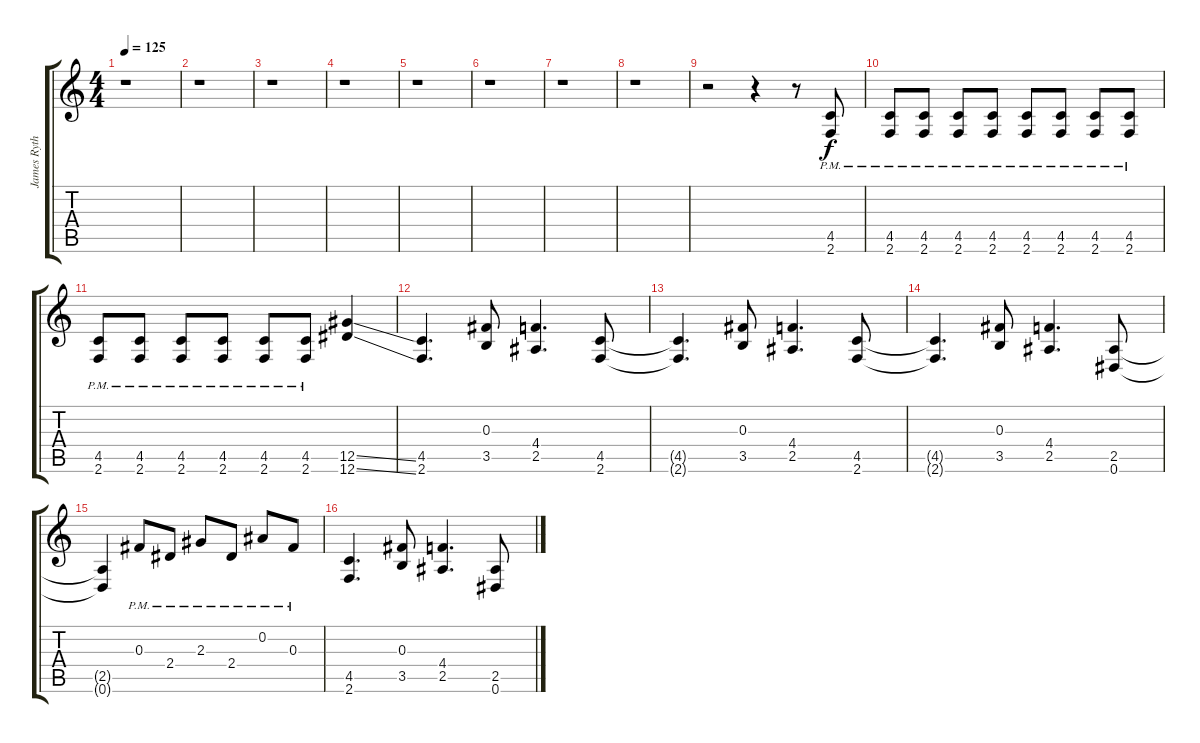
\track ("James Rythm" "James Ryth") {instrument distortionguitar}
\staff {score tabs}
\tuning (Eb4 Bb3 Gb3 Db3 Ab2 Eb2) {hide}
\ts (4 4)
\tempo 125
\clef g2
\ks c
r.1{dy f} |
r.1 |
r.1 |
r.1 |
r.1 |
r.1 |
r.1 |
r.1 |
r.2 r.4 r.8 (4.5{pm} 2.6{pm}).8 |
(4.5{pm} 2.6{pm}).8 (4.5{pm} 2.6{pm}).8 (4.5{pm} 2.6{pm}).8 (4.5{pm} 2.6{pm}).8 (4.5{pm} 2.6{pm}).8 (4.5{pm} 2.6{pm}).8 (4.5{pm} 2.6{pm}).8 (4.5{pm} 2.6{pm}).8 |
(4.5{pm} 2.6{pm}).8 (4.5{pm} 2.6{pm}).8 (4.5{pm} 2.6{pm}).8 (4.5{pm} 2.6{pm}).8 (4.5{pm} 2.6{pm}).8 (4.5{pm} 2.6{pm}).8 (12.5{ss} 12.6{ss}).4 |
(4.5 2.6).4{d} (0.3 3.5).8 (4.4 2.5).4{d} (4.5 2.6).8 |
(4.5{t} 2.6{t}).4{d} (0.3 3.5).8 (4.4 2.5).4{d} (4.5 2.6).8 |
(4.5{t} 2.6{t}).4{d} (0.3 3.5).8 (4.4 2.5).4{d} (2.5 0.6).8 |
(2.5{t} 0.6{t}).4 0.3{pm}.8 2.4{pm}.8 2.3{pm}.8 2.4{pm}.8 0.2{pm}.8 0.3{pm}.8 |
(4.5 2.6).4{d} (0.3 3.5).8 (4.4 2.5).4{d} (2.5 0.6).8
